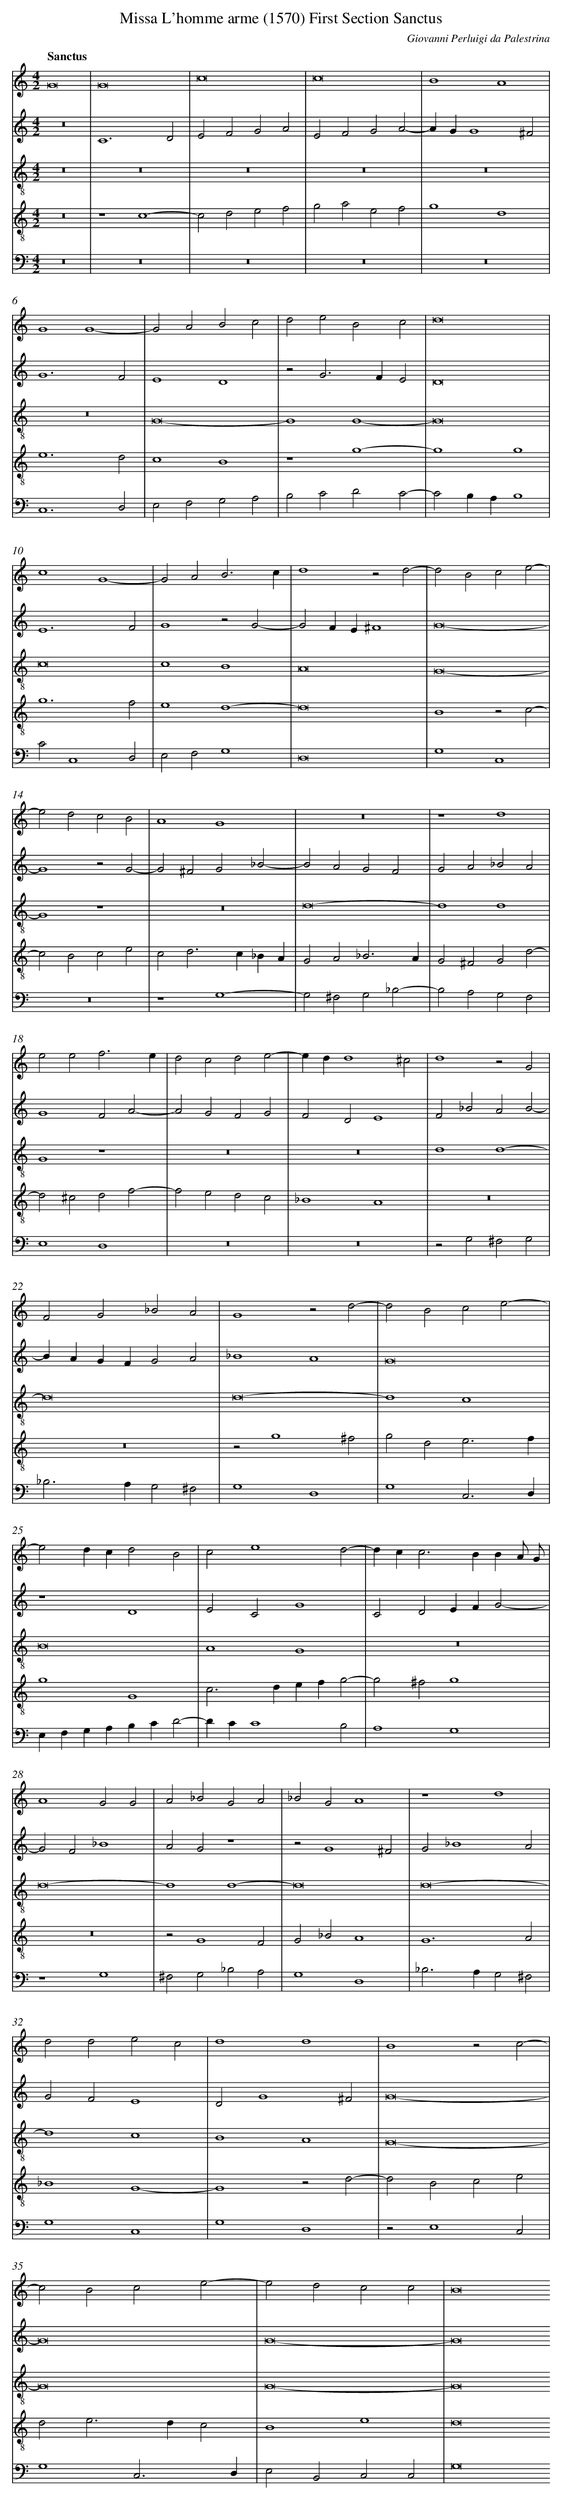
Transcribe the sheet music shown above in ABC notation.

X:1
T: Missa L'homme arme (1570) First Section Sanctus
C: Giovanni Perluigi da Palestrina
L: 1/4
M: 4/2
Q: "Sanctus"
V: 1 clef=treble
V: 2 clef=treble
V: 3 clef=treble-8
V: 4 clef=treble-8
V: 5 clef=bass
K: C
[V:1] G8 |
[V:2] z8 |
[V:3] z8 |
[V:4] z8 |
[V:5] z8 |
[V:1] G8 |
[V:2] C6D2 |
[V:3] z8 |
[V:4] z4c4- |
[V:5] z8 |
[V:1] c8 |
[V:2] E2F2G2A2 |
[V:3] z8 |
[V:4] c2d2e2f2 |
[V:5] z8 |
[V:1] c8 |
[V:2] E2F2G2A2- |
[V:3] z8 |
[V:4] g2a2e2f2 |
[V:5] z8 |
[V:1] B4A4 |
[V:2] AGG4^F2 |
[V:3] z8 |
[V:4] g4d4 |
[V:5] z8 |
[V:1] G4G4- |
[V:2] G6F2 |
[V:3] z8 |
[V:4] e6d2 |
[V:5] C,6D,2 |
[V:1] G2A2B2c2 |
[V:2] E4D4 |
[V:3] G8- |
[V:4] c4B4 |
[V:5] E,2F,2G,2A,2 |
[V:1] d2e2B2c2 |
[V:2] z2G2>F2E2 |
[V:3] G4G4- |
[V:4] z4g4- |
[V:5] B,2C2D2C2- |
[V:1] d8 |
[V:2] D8 |
[V:3] G8 |
[V:4] g4g4 |
[V:5] C2B,A,B,4 |
[V:1] c4G4- |
[V:2] E6F2 |
[V:3] c8 |
[V:4] g6f2 |
[V:5] C2C,4D,2 |
[V:1] G2A2B3c |
[V:2] G4z2G2- |
[V:3] c4B4 |
[V:4] e4d4- |
[V:5] E,2F,2G,4 |
[V:1] d4z2d2- |
[V:2] G2FE^F4 |
[V:3] A8 |
[V:4] d8 |
[V:5] D,8 |
[V:1] d2B2c2e2- |
[V:2] G8- |
[V:3] G8- |
[V:4] B4z2c2- |
[V:5] G,4C,4 |
[V:1] e2d2c2B2 |
[V:2] G4z2G2- |
[V:3] G4z4 |
[V:4] c2B2c2e2 |
[V:5] z8 |
[V:1] A4G4 |
[V:2] G2^F2G2_B2- |
[V:3] z8 |
[V:4] c2d2>c2_BA |
[V:5] z4G,4- |
[V:1] z8 |
[V:2] B2A2G2F2 |
[V:3] d8- |
[V:4] G2A2_B3A |
[V:5] G,2^F,2G,2_B,2- |
[V:1] z4d4 |
[V:2] G2A2_B2A2 |
[V:3] d4d4 |
[V:4] G2^F2G2d2- |
[V:5] B,2A,2G,2F,2 |
[V:1] e2e2f3e |
[V:2] G4F2A2- |
[V:3] G4z4 |
[V:4] d2^c2d2f2- |
[V:5] E,4D,4 |
[V:1] d2c2d2e2- |
[V:2] A2G2F2G2 |
[V:3] z8 |
[V:4] f2e2d2c2 |
[V:5] z8 |
[V:1] edd4^c2 |
[V:2] F2D2E4 |
[V:3] z8 |
[V:4] _B4A4 |
[V:5] z8 |
[V:1] d4z2G2 |
[V:2] F2_B2A2B2- |
[V:3] d4d4- |
[V:4] z8 |
[V:5] z2G,2^F,2G,2 |
[V:1] F2G2_B2A2 |
[V:2] BAGFG2A2 |
[V:3] d8 |
[V:4] z8 |
[V:5] _B,2>A,2G,2^F,2 |
[V:1] G4z2d2- |
[V:2] _B4A4 |
[V:3] d8- |
[V:4] z2g4^f2 |
[V:5] G,4D,4 |
[V:1] d2B2c2e2- |
[V:2] G8 |
[V:3] d4c4 |
[V:4] g2d2e3f |
[V:5] G,4C,3D, |
[V:1] e2dcd2B2 |
[V:2] z4D4 |
[V:3] B8 |
[V:4] g4G4 |
[V:5] E,F,G,A,B,CD2- |
[V:1] c2e4d2- |
[V:2] E2C2G4 |
[V:3] A4G4 |
[V:4] c2>d2efg2- |
[V:5] DCC4B,2 |
[V:1] dc2<c2BBA/ G/ |
[V:2] C2D2EFG2- |
[V:3] z8 |
[V:4] g2^f2g4 |
[V:5] A,4G,4 |
[V:1] A4G2G2 |
[V:2] G2F2_B4 |
[V:3] d8- |
[V:4] z8 |
[V:5] z4G,4 |
[V:1] A2_B2G2A2 |
[V:2] A2G2z4 |
[V:3] d4d4- |
[V:4] z2G4F2 |
[V:5] ^F,2G,2_B,2A,2 |
[V:1] _B2G2A4 |
[V:2] z2G4^F2 |
[V:3] d8 |
[V:4] G2_B2A4 |
[V:5] G,4D,4 |
[V:1] z4d4 |
[V:2] G2_B4A2 |
[V:3] d8- |
[V:4] G6A2 |
[V:5] _B,2>A,2G,2^F,2 |
[V:1] d2d2e2c2 |
[V:2] G2F2E4 |
[V:3] d4c4 |
[V:4] _B4G4- |
[V:5] G,4C,4 |
[V:1] d4d4 |
[V:2] D2G4^F2 |
[V:3] B4A4 |
[V:4] G4z2d2- |
[V:5] G,4D,4 |
[V:1] B4z2c2- |
[V:2] G8- |
[V:3] G8- |
[V:4] d2B2c2e2 |
[V:5] z2E,4C,2 |
[V:1] c2B2c2e2- |
[V:2] G8 |
[V:3] G8 |
[V:4] d2e2>d2c2 |
[V:5] G,4C,3D, |
[V:1] e2d2c2c2 |
[V:2] G8- |
[V:3] G8- |
[V:4] B4e4 |
[V:5] E,2B,,2C,2C,2 |
[V:1] B8
[V:2] G8
[V:3] G8
[V:4] d8
[V:5] G,8
